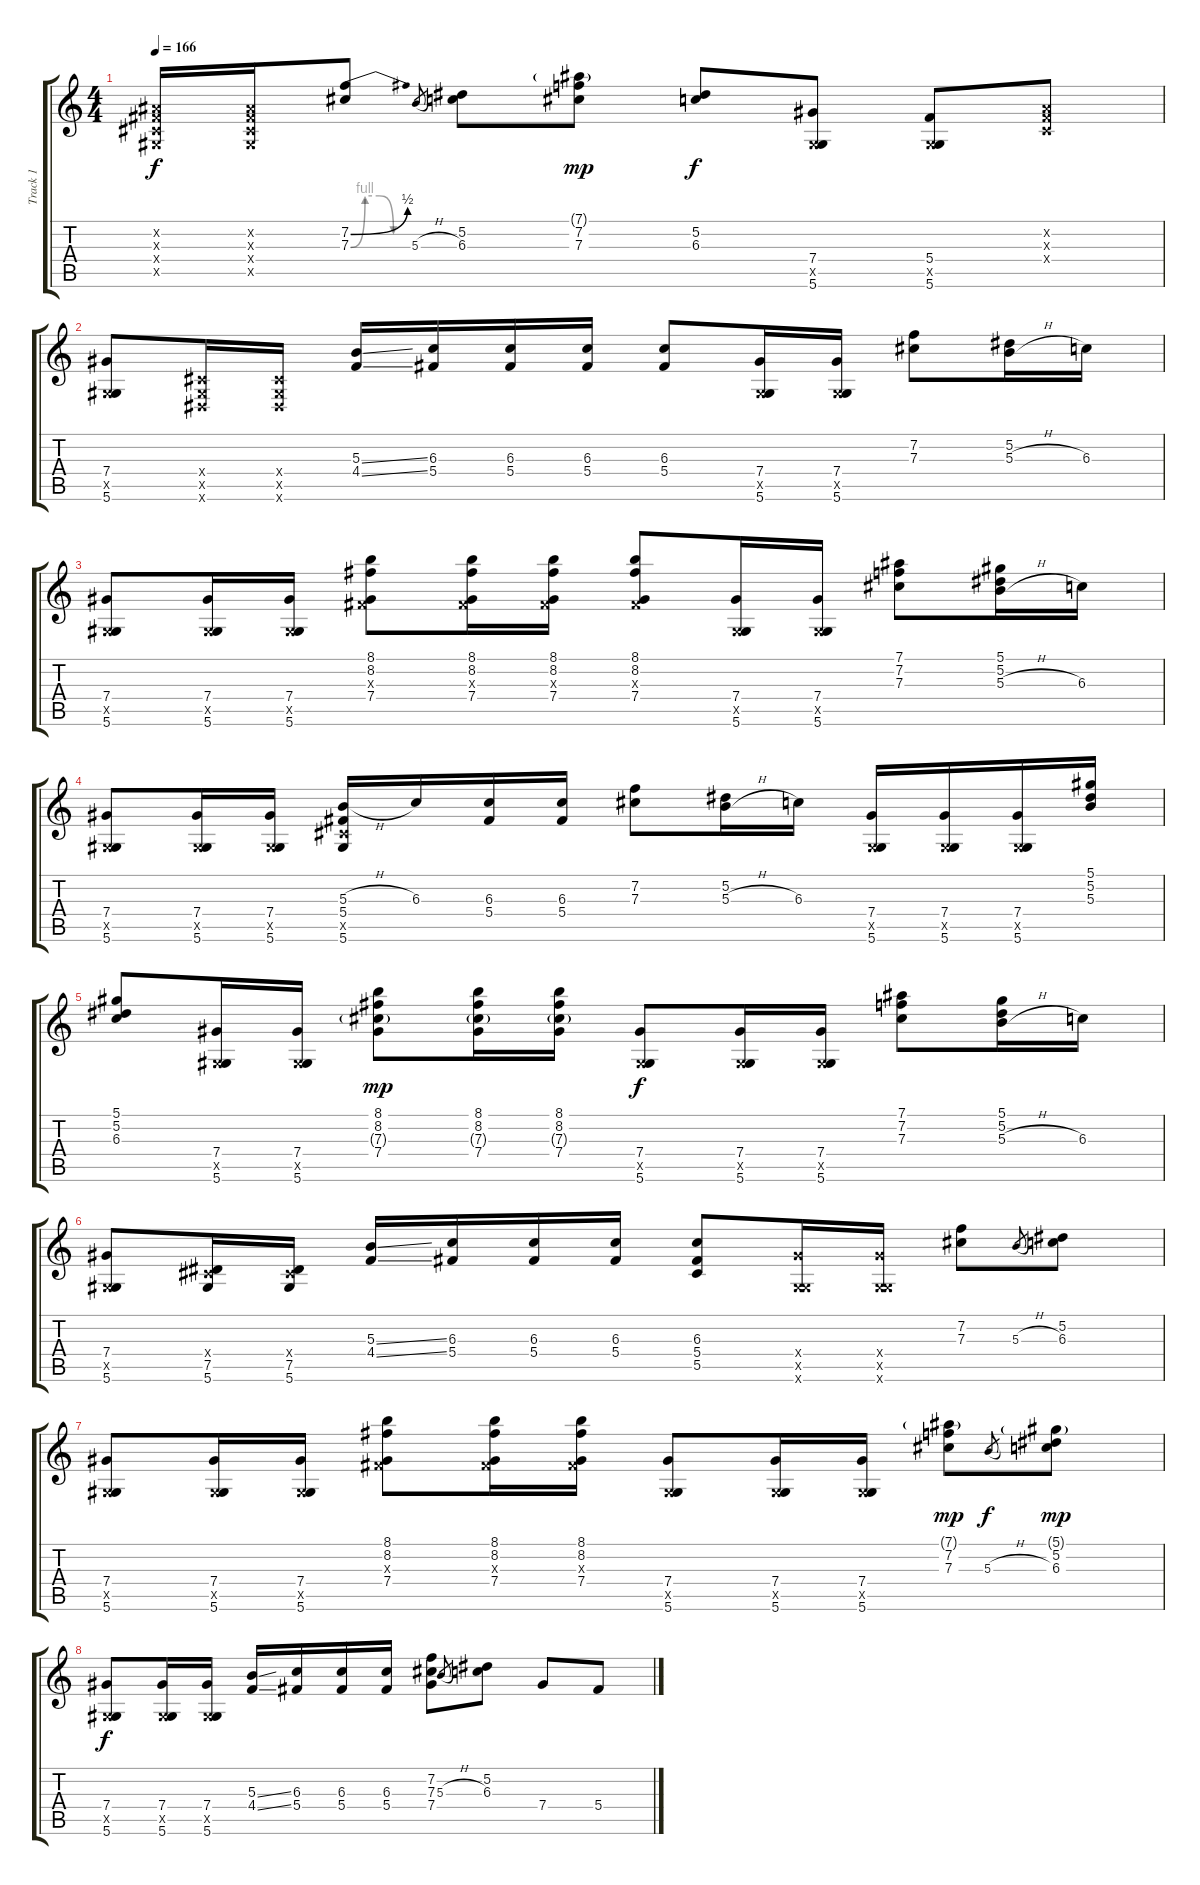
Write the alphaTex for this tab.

\track ("Track 1" "Track 1") {instrument acousticguitarnylon}
\staff {score tabs}
\tuning (Eb4 Bb3 Gb3 Db3 Ab2 Eb2) {hide}
\ts (4 4)
\tempo 166
\clef g2
\ks c
(0.2{x} 0.3{x} 0.4{x} 0.5{x}).16{dy f} (0.2{x} 0.3{x} 0.4{x} 0.5{x}).16 (7.2{be (bend 0 0 60 2)} 7.3{be (custom 0 0 15 4 30 4 45 0 60 0)}).8 5.3{h}.8{gr} (5.2 6.3).8 (7.1{g} 7.2 7.3).8{dy mp} (5.2 6.3).8{dy f} (7.4 0.5{x} 5.6).8 (5.4 0.5{x} 5.6).8 (0.2{x} 0.3{x} 0.4{x}).8 |
(7.4 0.5{x} 5.6).8 (0.4{x} 0.5{x} 0.6{x}).16 (0.4{x} 0.5{x} 0.6{x}).16 (5.3{ss} 4.4{ss}).16 (6.3 5.4).16 (6.3 5.4).16 (6.3 5.4).16 (6.3 5.4).8 (7.4 0.5{x} 5.6).16 (7.4 0.5{x} 5.6).16 (7.2 7.3).8 (5.2 5.3{h}).16 6.3.16 |
(7.4 0.5{x} 5.6).8 (7.4 0.5{x} 5.6).16 (7.4 0.5{x} 5.6).16 (8.1 8.2 0.3{x} 7.4).8 (8.1 8.2 0.3{x} 7.4).16 (8.1 8.2 0.3{x} 7.4).16 (8.1 8.2 0.3{x} 7.4).8 (7.4 0.5{x} 5.6).16 (7.4 0.5{x} 5.6).16 (7.1 7.2 7.3).8 (5.1 5.2 5.3{h}).16 6.3.16 |
(7.4 0.5{x} 5.6).8 (7.4 0.5{x} 5.6).16 (7.4 0.5{x} 5.6).16 (5.3{h} 5.4 5.5{x} 5.6).16 6.3.16 (6.3 5.4).16 (6.3 5.4).16 (7.2 7.3).8 (5.2 5.3{h}).16 6.3.16 (7.4 0.5{x} 5.6).16 (7.4 0.5{x} 5.6).16 (7.4 0.5{x} 5.6).16 (5.1 5.2 5.3).16 |
(5.1 5.2 6.3).8 (7.4 0.5{x} 5.6).16 (7.4 0.5{x} 5.6).16 (8.1 8.2 7.3{g} 7.4).8{dy mp} (8.1 8.2 7.3{g} 7.4).16 (8.1 8.2 7.3{g} 7.4).16 (7.4 0.5{x} 5.6).8{dy f} (7.4 0.5{x} 5.6).16 (7.4 0.5{x} 5.6).16 (7.1 7.2 7.3).8 (5.1 5.2 5.3{h}).16 6.3.16 |
(7.4 0.5{x} 5.6).8 (0.4{x} 7.5 5.6).16 (0.4{x} 7.5 5.6).16 (5.3{ss} 4.4{ss}).16 (6.3 5.4).16 (6.3 5.4).16 (6.3 5.4).16 (6.3 5.4 5.5).8 (7.4{x} 0.5{x} 5.6{x}).16 (7.4{x} 0.5{x} 5.6{x}).16 (7.2 7.3).8 5.3{h}.8{gr} (5.2 6.3).8 |
(7.4 0.5{x} 5.6).8 (7.4 0.5{x} 5.6).16 (7.4 0.5{x} 5.6).16 (8.1 8.2 0.3{x} 7.4).8 (8.1 8.2 0.3{x} 7.4).16 (8.1 8.2 0.3{x} 7.4).16 (7.4 0.5{x} 5.6).8 (7.4 0.5{x} 5.6).16 (7.4 0.5{x} 5.6).16 (7.1{g} 7.2 7.3).8{dy mp} 5.3{h}.8{gr dy f} (5.1{g} 5.2 6.3).8{dy mp} |
(7.4 0.5{x} 5.6).8{dy f} (7.4 0.5{x} 5.6).16 (7.4 0.5{x} 5.6).16 (5.3{ss} 4.4{ss}).16 (6.3 5.4).16 (6.3 5.4).16 (6.3 5.4).16 (7.2 7.3 7.4).8 5.3{h}.8{gr} (5.2 6.3).8 7.4.8 5.4.8
